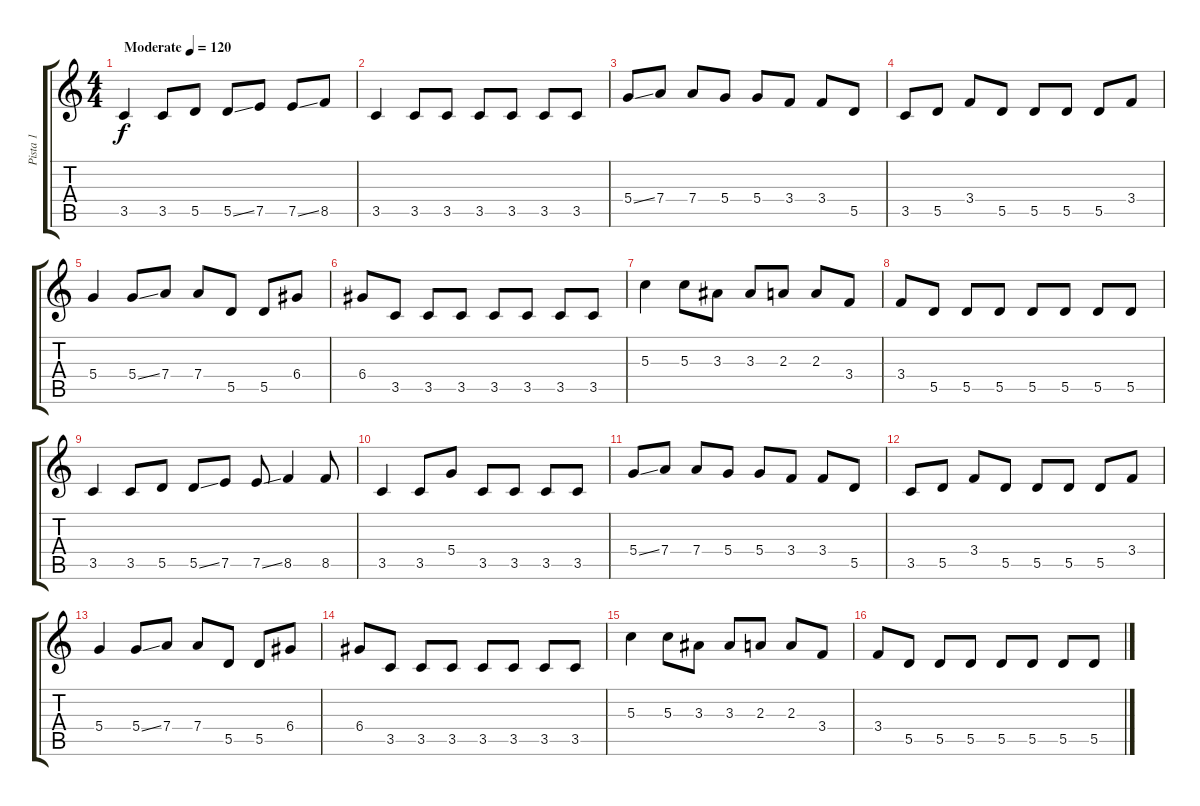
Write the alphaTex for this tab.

\track ("Pista 1" "Pista 1") {instrument electricguitarjazz}
\staff {score tabs}
\tuning (E4 B3 G3 D3 A2 E2) {hide}
\ts (4 4)
\tempo (120 "Moderate")
\clef g2
\ks c
3.5.4{dy f instrument electricguitarjazz} 3.5.8 5.5.8 5.5{ss}.8 7.5.8 7.5{ss}.8 8.5.8 |
3.5.4 3.5.8 3.5.8 3.5.8 3.5.8 3.5.8 3.5.8 |
5.4{ss}.8 7.4.8 7.4.8 5.4.8 5.4.8 3.4.8 3.4.8 5.5.8 |
3.5.8 5.5.8 3.4.8 5.5.8 5.5.8 5.5.8 5.5.8 3.4.8 |
5.4.4 5.4{ss}.8 7.4.8 7.4.8 5.5.8 5.5.8 6.4.8 |
6.4.8 3.5.8 3.5.8 3.5.8 3.5.8 3.5.8 3.5.8 3.5.8 |
5.3.4 5.3.8 3.3.8 3.3.8 2.3.8 2.3.8 3.4.8 |
3.4.8 5.5.8 5.5.8 5.5.8 5.5.8 5.5.8 5.5.8 5.5.8 |
3.5.4 3.5.8 5.5.8 5.5{ss}.8 7.5.8 7.5{ss}.8 8.5.4 8.5.8 |
3.5.4 3.5.8 5.4.8 3.5.8 3.5.8 3.5.8 3.5.8 |
5.4{ss}.8 7.4.8 7.4.8 5.4.8 5.4.8 3.4.8 3.4.8 5.5.8 |
3.5.8 5.5.8 3.4.8 5.5.8 5.5.8 5.5.8 5.5.8 3.4.8 |
5.4.4 5.4{ss}.8 7.4.8 7.4.8 5.5.8 5.5.8 6.4.8 |
6.4.8 3.5.8 3.5.8 3.5.8 3.5.8 3.5.8 3.5.8 3.5.8 |
5.3.4 5.3.8 3.3.8 3.3.8 2.3.8 2.3.8 3.4.8 |
3.4.8 5.5.8 5.5.8 5.5.8 5.5.8 5.5.8 5.5.8 5.5.8
